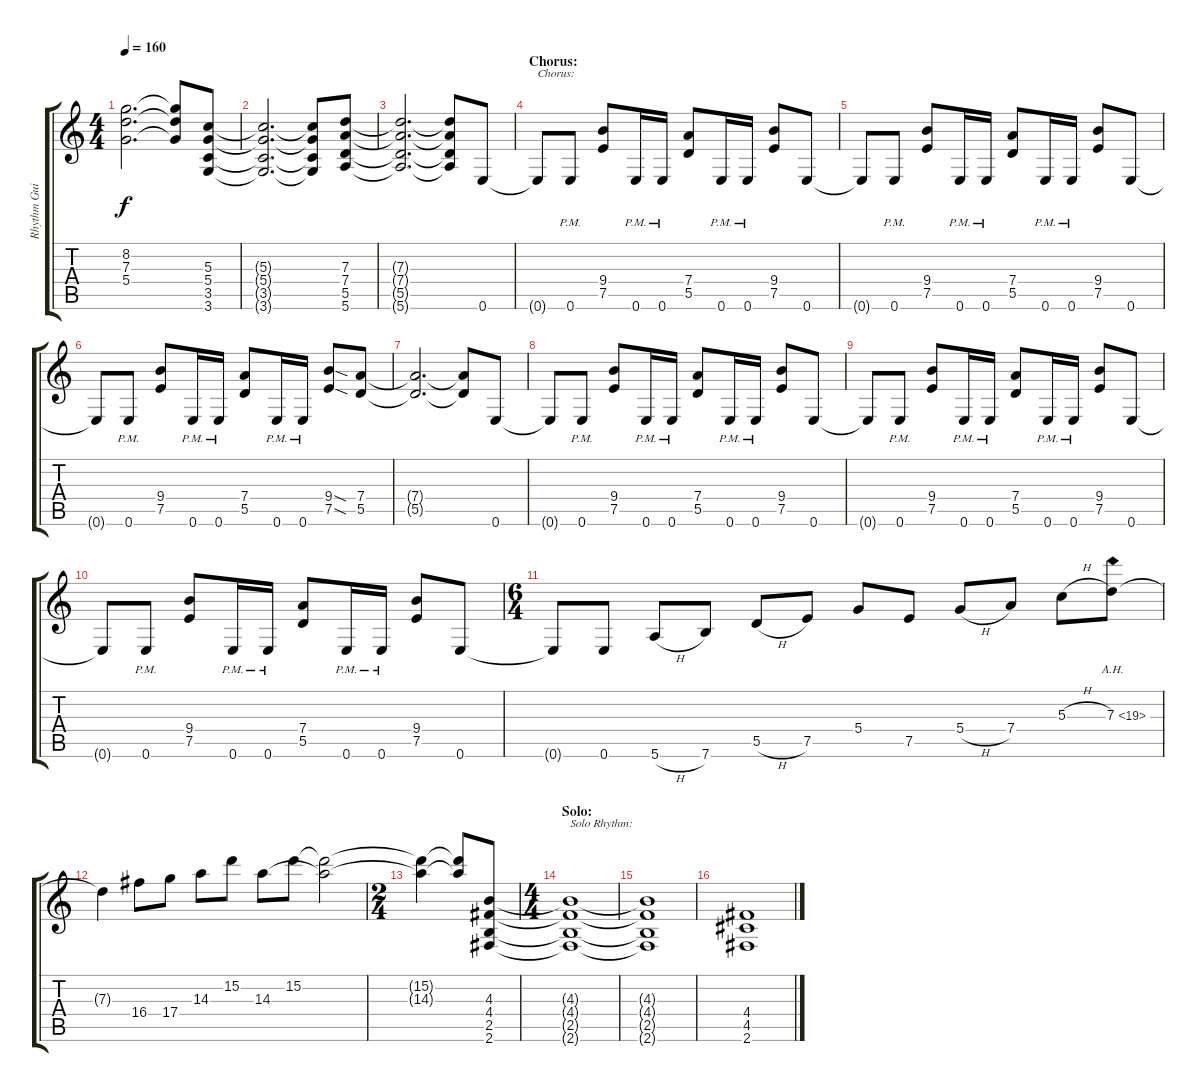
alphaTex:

\track ("Rhythm Guitar 1" "Rhythm Gui") {instrument distortionguitar}
\staff {score tabs}
\tuning (E4 B3 G3 D3 A2 E2) {hide}
\ts (4 4)
\tempo 160
\clef g2
\ks c
(8.2{t} 7.3{t} 5.4{t}).2{d dy f} (8.2{t} 7.3{t} 5.4{t}).8 (5.3 5.4 3.5 3.6).8 |
(5.3{t} 5.4{t} 3.5{t} 3.6{t}).2{d} (5.3{t} 5.4{t} 3.5{t} 3.6{t}).8 (7.3 7.4 5.5 5.6).8 |
(7.3{t} 7.4{t} 5.5{t} 5.6{t}).2{d} (7.3{t} 7.4{t} 5.5{t} 5.6{t}).8 0.6.8 |
\section ("" "Chorus:")
0.6{t}.8{txt "Chorus:"} 0.6{pm}.8 (9.4 7.5).8 0.6{pm}.16 0.6{pm}.16 (7.4 5.5).8 0.6{pm}.16 0.6{pm}.16 (9.4 7.5).8 0.6.8 |
0.6{t}.8 0.6{pm}.8 (9.4 7.5).8 0.6{pm}.16 0.6{pm}.16 (7.4 5.5).8 0.6{pm}.16 0.6{pm}.16 (9.4 7.5).8 0.6.8 |
0.6{t}.8 0.6{pm}.8 (9.4 7.5).8 0.6{pm}.16 0.6{pm}.16 (7.4 5.5).8 0.6{pm}.16 0.6{pm}.16 (9.4{sod} 7.5{sod}).8 (7.4 5.5).8 |
(7.4{t} 5.5{t}).2{d} (7.4{t} 5.5{t}).8 0.6.8 |
0.6{t}.8 0.6{pm}.8 (9.4 7.5).8 0.6{pm}.16 0.6{pm}.16 (7.4 5.5).8 0.6{pm}.16 0.6{pm}.16 (9.4 7.5).8 0.6.8 |
0.6{t}.8 0.6{pm}.8 (9.4 7.5).8 0.6{pm}.16 0.6{pm}.16 (7.4 5.5).8 0.6{pm}.16 0.6{pm}.16 (9.4 7.5).8 0.6.8 |
0.6{t}.8 0.6{pm}.8 (9.4 7.5).8 0.6{pm}.16 0.6{pm}.16 (7.4 5.5).8 0.6{pm}.16 0.6{pm}.16 (9.4 7.5).8 0.6.8 |
\ts (6 4)
0.6{t}.8 0.6.8 5.6{h}.8 7.6.8 5.5{h}.8 7.5.8 5.4.8 7.5.8 5.4{h}.8 7.4.8 5.3{h}.8 7.3{ah 12}.8 |
7.3{t}.4 16.4.8 17.4.8 14.3.8 15.2.8 14.3.8 15.2.8 (15.2{t} 14.3{t}).2 |
\ts (2 4)
(15.2{t} 14.3{t}).4 (15.2{t} 14.3{t}).8 (4.3 4.4 2.5 2.6).8 |
\ts (4 4)
\section ("" "Solo:")
(4.3{t} 4.4{t} 2.5{t} 2.6{t}).1{txt "Solo Rhythm:"} |
(4.3{t} 4.4{t} 2.5{t} 2.6{t}).1 |
(4.4 4.5 2.6).1
